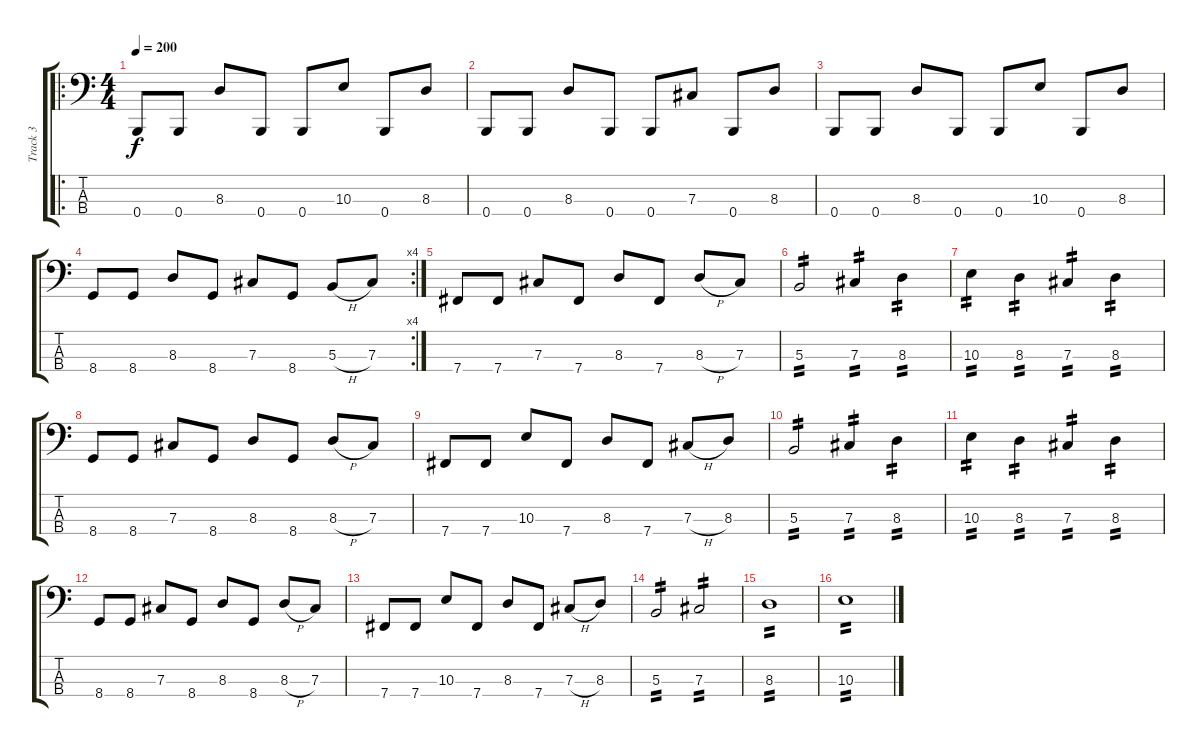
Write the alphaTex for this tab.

\track ("Track 3" "Track 3") {instrument electricbasspick}
\staff {score tabs}
\tuning (E2 B1 Gb1 B0) {hide}
\ro
\ts (4 4)
\tempo 200
\clef f4
\ks c
0.4.8{dy f instrument electricbasspick} 0.4.8 8.3.8 0.4.8 0.4.8 10.3.8 0.4.8 8.3.8 |
0.4.8 0.4.8 8.3.8 0.4.8 0.4.8 7.3.8 0.4.8 8.3.8 |
0.4.8 0.4.8 8.3.8 0.4.8 0.4.8 10.3.8 0.4.8 8.3.8 |
\rc 4
8.4.8 8.4.8 8.3.8 8.4.8 7.3.8 8.4.8 5.3{h}.8 7.3.8 |
7.4.8 7.4.8 7.3.8 7.4.8 8.3.8 7.4.8 8.3{h}.8 7.3.8 |
5.3.2{tp 2} 7.3.4{tp 2} 8.3.4{tp 2} |
10.3.4{tp 2} 8.3.4{tp 2} 7.3.4{tp 2} 8.3.4{tp 2} |
8.4.8 8.4.8 7.3.8 8.4.8 8.3.8 8.4.8 8.3{h}.8 7.3.8 |
7.4.8 7.4.8 10.3.8 7.4.8 8.3.8 7.4.8 7.3{h}.8 8.3.8 |
5.3.2{tp 2} 7.3.4{tp 2} 8.3.4{tp 2} |
10.3.4{tp 2} 8.3.4{tp 2} 7.3.4{tp 2} 8.3.4{tp 2} |
8.4.8 8.4.8 7.3.8 8.4.8 8.3.8 8.4.8 8.3{h}.8 7.3.8 |
7.4.8 7.4.8 10.3.8 7.4.8 8.3.8 7.4.8 7.3{h}.8 8.3.8 |
5.3.2{tp 2} 7.3.2{tp 2} |
8.3.1{tp 2} |
10.3.1{tp 2}
